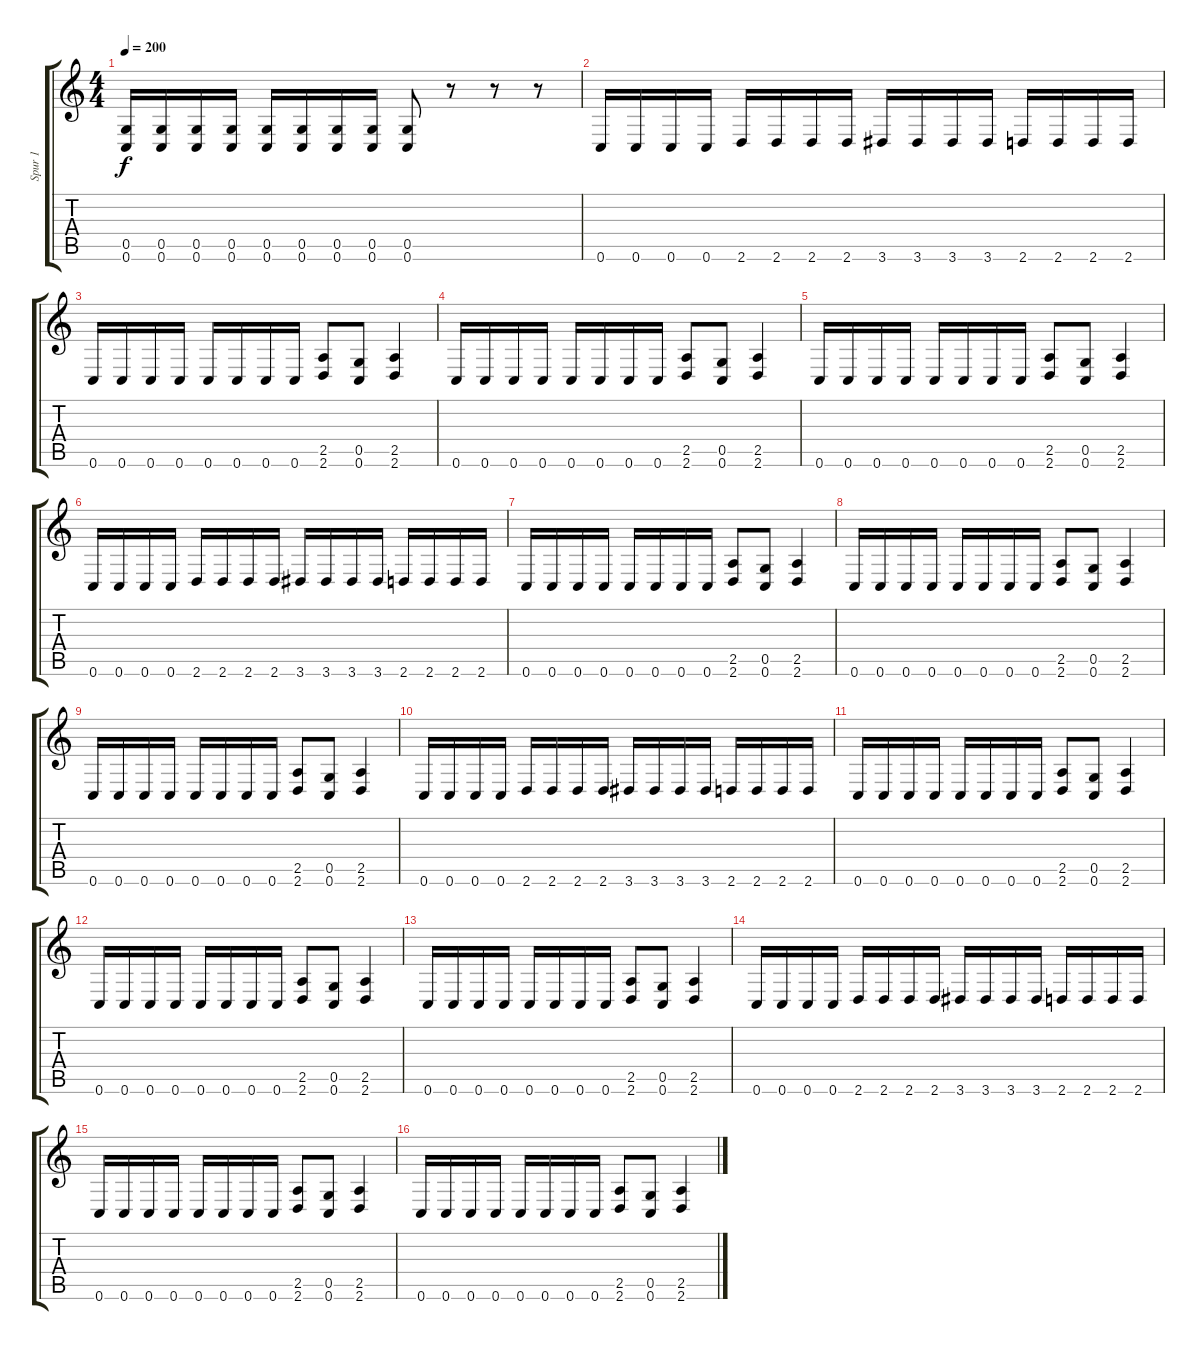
\track ("Spur 1" "Spur 1") {instrument distortionguitar}
\staff {score tabs}
\tuning (D4 A3 F3 C3 G2 C2) {hide}
\ts (4 4)
\tempo 200
\clef g2
\ks c
(0.5 0.6).16{dy f} (0.5 0.6).16 (0.5 0.6).16 (0.5 0.6).16 (0.5 0.6).16 (0.5 0.6).16 (0.5 0.6).16 (0.5 0.6).16 (0.5 0.6).8 r.8 r.8 r.8 |
0.6.16 0.6.16 0.6.16 0.6.16 2.6.16 2.6.16 2.6.16 2.6.16 3.6.16 3.6.16 3.6.16 3.6.16 2.6.16 2.6.16 2.6.16 2.6.16 |
0.6.16 0.6.16 0.6.16 0.6.16 0.6.16 0.6.16 0.6.16 0.6.16 (2.5 2.6).8 (0.5 0.6).8 (2.5 2.6).4 |
0.6.16 0.6.16 0.6.16 0.6.16 0.6.16 0.6.16 0.6.16 0.6.16 (2.5 2.6).8 (0.5 0.6).8 (2.5 2.6).4 |
0.6.16 0.6.16 0.6.16 0.6.16 0.6.16 0.6.16 0.6.16 0.6.16 (2.5 2.6).8 (0.5 0.6).8 (2.5 2.6).4 |
0.6.16 0.6.16 0.6.16 0.6.16 2.6.16 2.6.16 2.6.16 2.6.16 3.6.16 3.6.16 3.6.16 3.6.16 2.6.16 2.6.16 2.6.16 2.6.16 |
0.6.16 0.6.16 0.6.16 0.6.16 0.6.16 0.6.16 0.6.16 0.6.16 (2.5 2.6).8 (0.5 0.6).8 (2.5 2.6).4 |
0.6.16 0.6.16 0.6.16 0.6.16 0.6.16 0.6.16 0.6.16 0.6.16 (2.5 2.6).8 (0.5 0.6).8 (2.5 2.6).4 |
0.6.16 0.6.16 0.6.16 0.6.16 0.6.16 0.6.16 0.6.16 0.6.16 (2.5 2.6).8 (0.5 0.6).8 (2.5 2.6).4 |
0.6.16 0.6.16 0.6.16 0.6.16 2.6.16 2.6.16 2.6.16 2.6.16 3.6.16 3.6.16 3.6.16 3.6.16 2.6.16 2.6.16 2.6.16 2.6.16 |
0.6.16 0.6.16 0.6.16 0.6.16 0.6.16 0.6.16 0.6.16 0.6.16 (2.5 2.6).8 (0.5 0.6).8 (2.5 2.6).4 |
0.6.16 0.6.16 0.6.16 0.6.16 0.6.16 0.6.16 0.6.16 0.6.16 (2.5 2.6).8 (0.5 0.6).8 (2.5 2.6).4 |
0.6.16 0.6.16 0.6.16 0.6.16 0.6.16 0.6.16 0.6.16 0.6.16 (2.5 2.6).8 (0.5 0.6).8 (2.5 2.6).4 |
0.6.16 0.6.16 0.6.16 0.6.16 2.6.16 2.6.16 2.6.16 2.6.16 3.6.16 3.6.16 3.6.16 3.6.16 2.6.16 2.6.16 2.6.16 2.6.16 |
0.6.16 0.6.16 0.6.16 0.6.16 0.6.16 0.6.16 0.6.16 0.6.16 (2.5 2.6).8 (0.5 0.6).8 (2.5 2.6).4 |
0.6.16 0.6.16 0.6.16 0.6.16 0.6.16 0.6.16 0.6.16 0.6.16 (2.5 2.6).8 (0.5 0.6).8 (2.5 2.6).4
